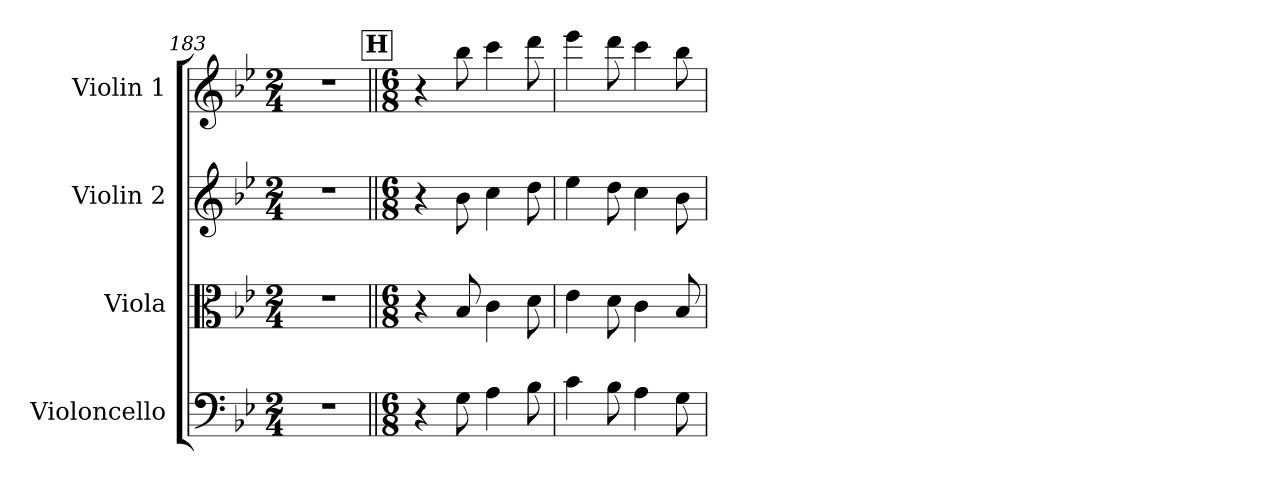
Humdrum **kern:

**kern	**dynam	**kern	**dynam	**kern	**dynam	**kern	**dynam
*part4	*part4	*part3	*part3	*part2	*part2	*part1	*part1
*staff4	*staff4	*staff3	*staff3	*staff2	*staff2	*staff1	*staff1
*I"Violoncello	*	*I"Viola	*	*I"Violin 2	*	*I"Violin 1	*
*I'Vc	*	*I'Vla	*	*I'Vln	*	*I'Vln	*
*clefF4	*	*clefC3	*	*clefG2	*	*clefG2	*
*k[b-e-]	*	*k[b-e-]	*	*k[b-e-]	*	*k[b-e-]	*
*M2/4	*	*M2/4	*	*M2/4	*	*M2/4	*
=183	=183	=183	=183	=183	=183	=183	=183
2r	.	2r	.	2r	.	2r	.
!!LO:REH:place=s1:a:B:cj:fs=14:t=H
=184||	=184||	=184||	=184||	=184||	=184||	=184||	=184||
*M6/8	*	*M6/8	*	*M6/8	*	*M6/8	*
4r	.	4r	.	4r	.	4r	.
!	!LO:DY:b	!	!	!	!	!	!
!	!LO:DY:n=1:b	!	!LO:DY:b	!	!	!	!
!	!	!	!LO:DY:n=1:b	!	!LO:DY:b	!	!
!	!	!	!	!	!LO:DY:n=1:b	!	!LO:DY:b
!	!	!	!	!	!	!	!LO:DY:n=1:b
8G\	p other-dynamics	8B-/	p other-dynamics	8b-\	p other-dynamics	8bb-\	p other-dynamics
4A\	.	4c\	.	4cc\	.	4ccc\	.
8B-\	.	8d\	.	8dd\	.	8ddd\	.
=185	=185	=185	=185	=185	=185	=185	=185
4c\	.	4e-\	.	4ee-\	.	4eee-\	.
8B-\	.	8d\	.	8dd\	.	8ddd\	.
4A\	.	4c\	.	4cc\	.	4ccc\	.
8G\	.	8B-/	.	8b-\	.	8bb-\	.
=	=	=	=	=	=	=	=
*-	*-	*-	*-	*-	*-	*-	*-
